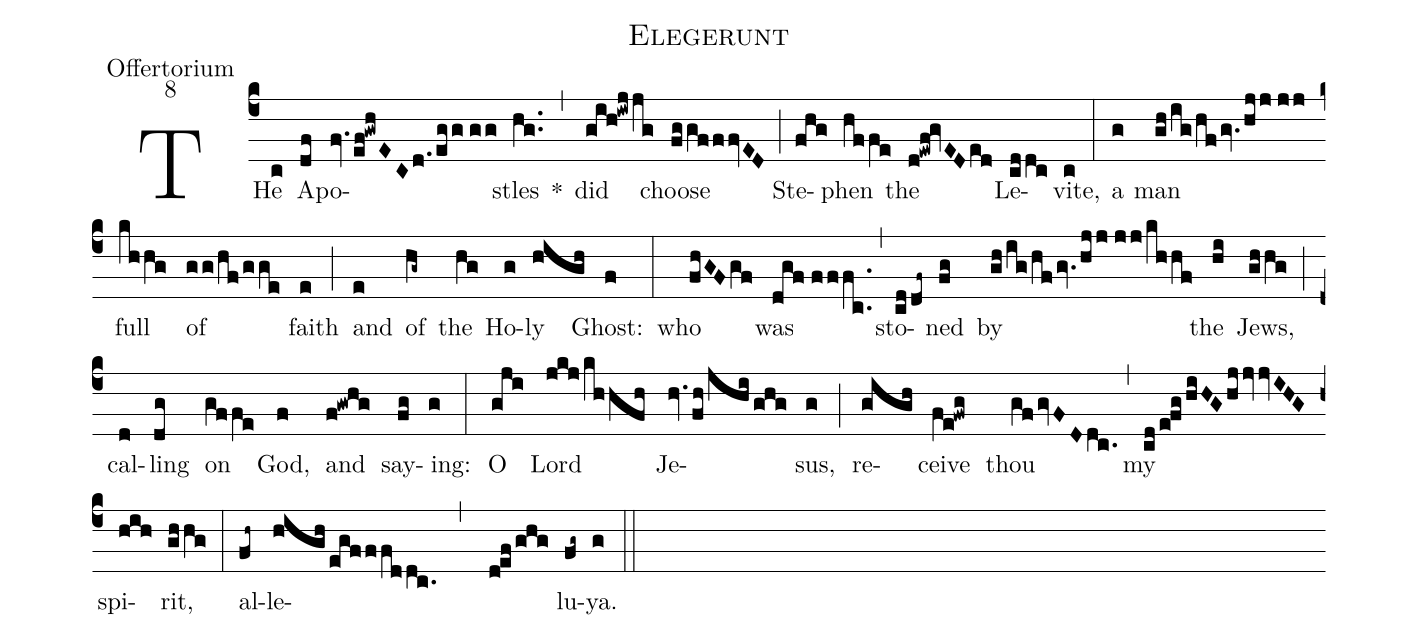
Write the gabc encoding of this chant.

name:Elegerunt;
office-part:Offertorium;
mode:8;
%%
(c4) THe(c) A(df)po(fv.1/ef!gwhEC/d.1/egg//gg)stles(hg..) *(,) did(gih!iwjjg) choose(fggfffvED) (;) Ste(fhg)phen(hffe) the(d!ewf!gvEDed) Le(cddc)vite,(c) (:) a(g) man(gh/ig/hf/gv./hjj//jj) full(khhg) of(gg/hf/gge) faith(e) (;) and(e) of(hg~) the(hg) Ho(g)ly(high) Ghost:(f) (:) who(fhGF/gf) was(dgf//fffc..) (,) sto(cddf~)ned(fg) by(gh/ig/hf/gv./hjj//jj/khhf) the(hi) Jews,(ghhg) (;) cal(d)ling(dg) on(gffe) God,(f) and(f!gwhg) say(fg)ing:(g) (:) O(gji) Lord(jkj/khhfh) Je(hv./fh/jhi/ghg)sus,(g) (;) re(gigh)ceive(fe!fwg) thou(gf/gvFDdc.) (,) my(cd/e!fg/hiHG/hjjvvIHG) spi(hih)rit,(ghhg) (:) al(fh~)le(high/egfffddc. , d!ef/ghg)lu(fg~)ya.(g) (::)
